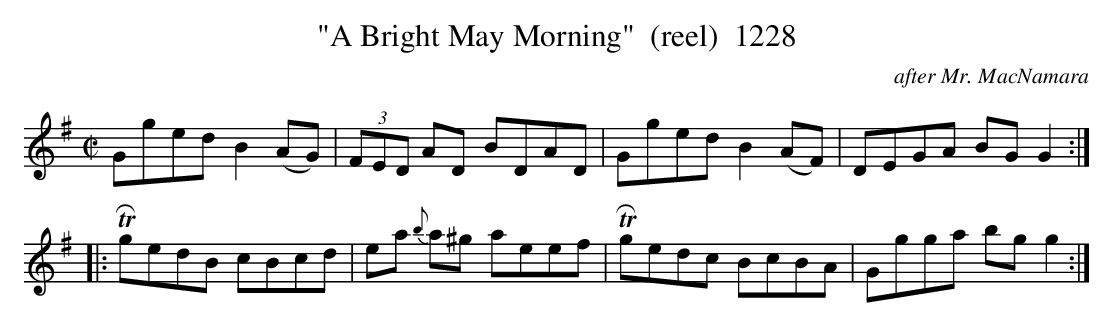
X:1
T:"A Bright May Morning"  (reel)  1228
C:after Mr. MacNamara
BRENNAN July 2003 (HTTP://WWW.SOSYOURMOM.COM)
M:C|
L:1/8
K:G
Gged B2(AG)| (3FED AD BDAD|Gged B2(AF)|DEGA BG G2:|
|: TRgedB cBcd|ea {b}a^g aeef| TRgedc BcBA|Ggga bg g2:|
